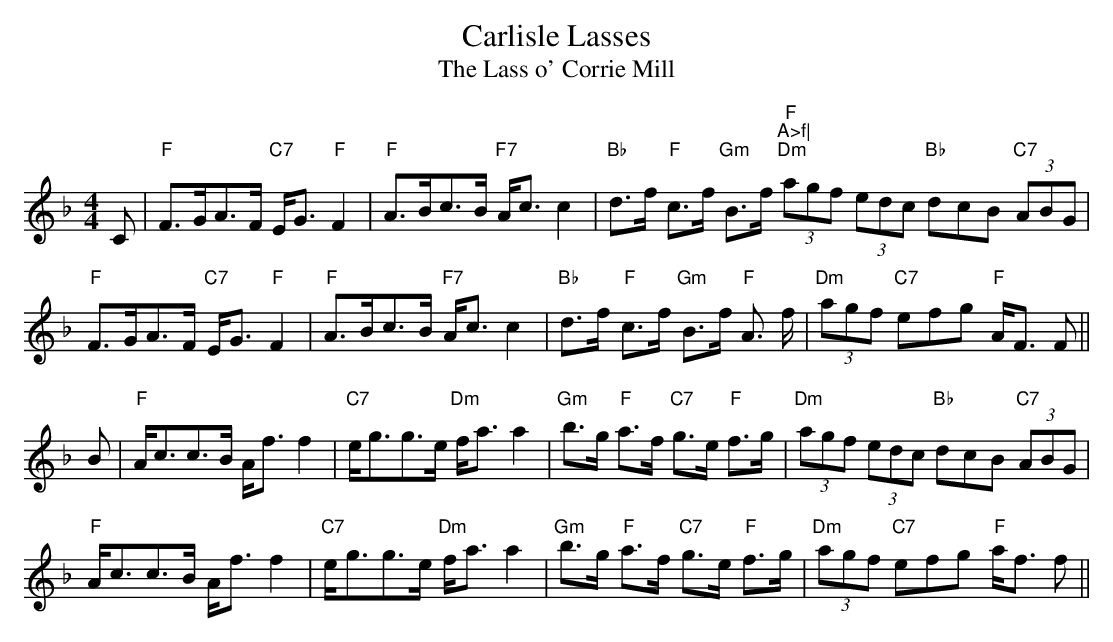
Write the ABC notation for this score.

X:1
T:Carlisle Lasses
T:Lass o' Corrie Mill, The
M:4/4
L:1/8
K:F
C|"F"F>GA>F "C7"E<G "F"F2|"F"A>Bc>B "F7"A<c c2|"Bb"d>f "F"c>f "Gm"B>f "F
"A>f|
"Dm"(3agf (3edc "Bb"dcB "C7"(3ABG|!
"F"F>GA>F "C7"E<G "F"F2|"F"A>Bc>B "F7"A<c c2|"Bb"d>f "F"c>f "Gm"B>f "F"A
>f|
"Dm"(3agf "C7"efg "F"A<F F||!
B|"F"A<cc>B A<f f2|"C7"e<gg>e "Dm"f<a a2|"Gm"b>g "F"a>f "C7"g>e "F"f>g|
"Dm"(3agf (3edc "Bb"dcB "C7"(3ABG|!
"F"A<cc>B A<f f2|"C7"e<gg>e "Dm"f<a a2|"Gm"b>g "F"a>f "C7"g>e "F"f>g|
"Dm"(3agf "C7"efg "F"a<f f||!
